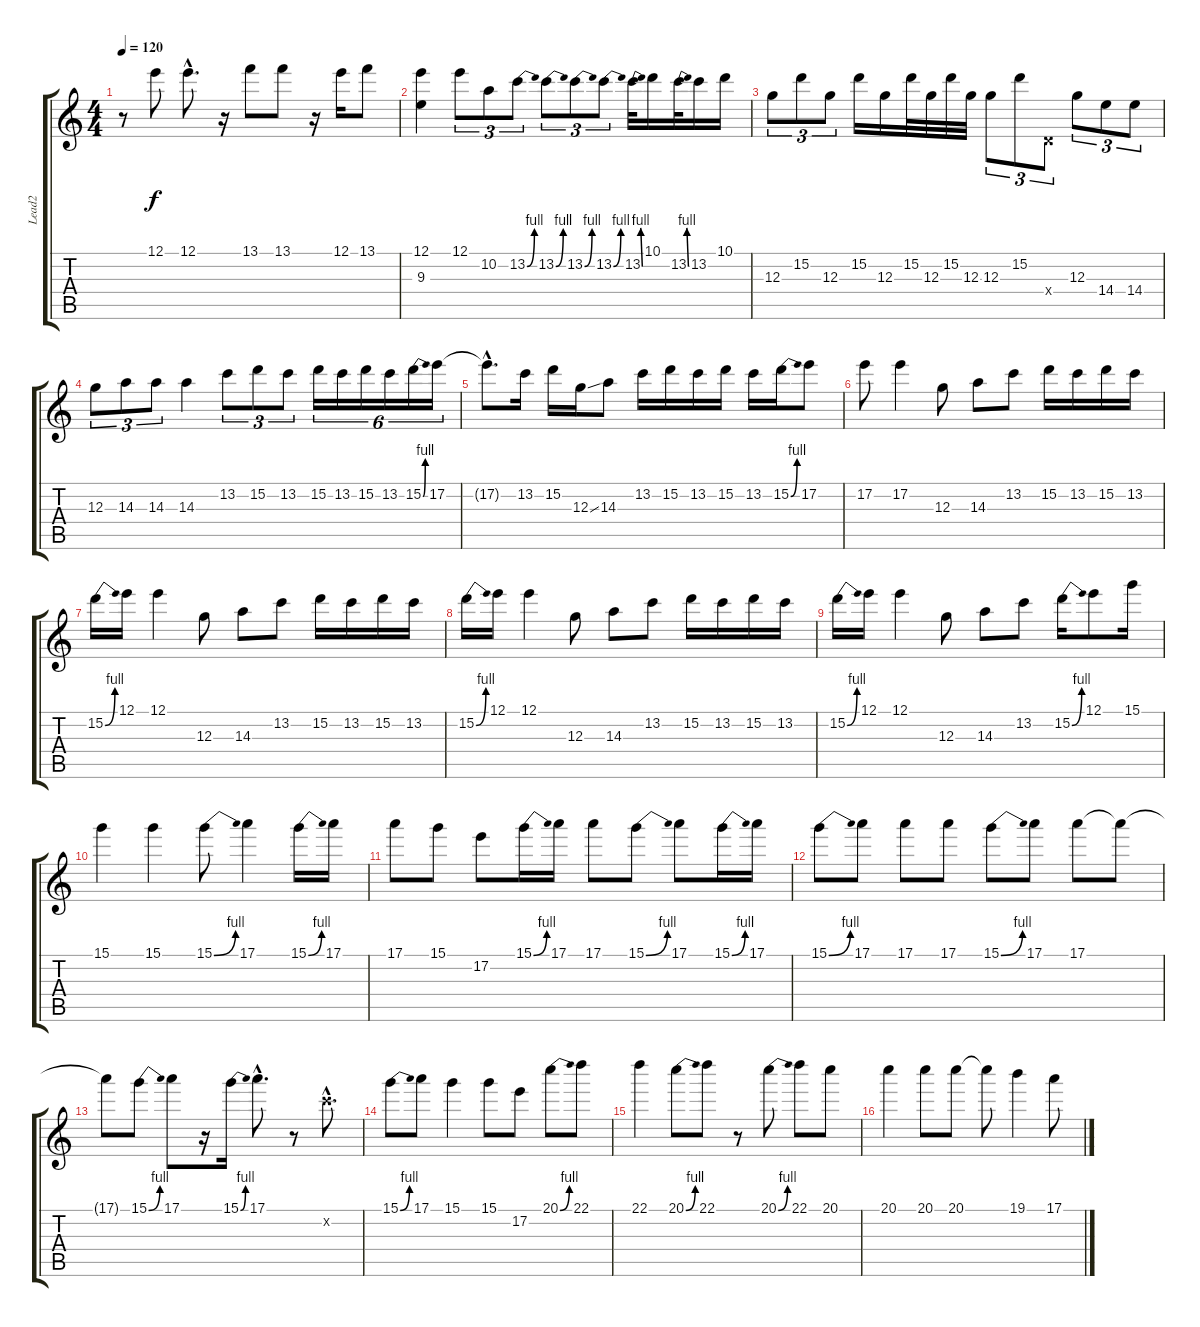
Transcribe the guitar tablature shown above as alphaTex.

\track ("Lead2" "Lead2") {instrument distortionguitar}
\staff {score tabs}
\tuning (E4 B3 G3 D3 A2 E2) {hide}
\ts (4 4)
\tempo 120
\clef g2
\ks c
r.8{dy f} 12.1.8 12.1{hac}.8{d} r.16 13.1.8 13.1.8 r.16 12.1.16 13.1.8 |
(12.1 9.3).4 12.1.8{tu (3 2)} 10.2.8{tu (3 2)} 13.2{be (bend 0 0 60 4)}.8{tu (3 2)} 13.2{be (bend 0 0 60 4)}.8{tu (3 2)} 13.2{be (bend 0 0 60 4)}.8{tu (3 2)} 13.2{be (bend 0 0 60 4)}.8{tu (3 2)} 13.2{be (bend 0 0 60 4)}.32 10.1.16 13.2{be (bend 0 0 60 4)}.32 13.2.16 10.1.16 |
12.3.8{tu (3 2)} 15.2.8{tu (3 2)} 12.3.8{tu (3 2)} 15.2.16 12.3.16 15.2.32 12.3.32 15.2.32 12.3.32 12.3.8{tu (3 2)} 15.2.8{tu (3 2)} 0.4{x}.8{tu (3 2)} 12.3.8{tu (3 2)} 14.4.8{tu (3 2)} 14.4.8{tu (3 2)} |
12.3.8{tu (3 2)} 14.3.8{tu (3 2)} 14.3.8{tu (3 2)} 14.3.4 13.2.8{tu (3 2)} 15.2.8{tu (3 2)} 13.2.8{tu (3 2)} 15.2.16{tu (6 4)} 13.2.16{tu (6 4)} 15.2.16{tu (6 4)} 13.2.16{tu (6 4)} 15.2{be (bend 0 0 60 4)}.16{tu (6 4)} 17.2.16{tu (6 4)} |
17.2{hac t}.8{d} 13.2.16 15.2.16 12.3{ss}.16 14.3.8 13.2.16 15.2.16 13.2.16 15.2.16 13.2.16 15.2{be (bend 0 0 60 4)}.16 17.2.8 |
17.2.8 17.2.4 12.3.8 14.3.8 13.2.8 15.2.16 13.2.16 15.2.16 13.2.16 |
15.2{be (bend 0 0 60 4)}.16 12.1.16 12.1.4 12.3.8 14.3.8 13.2.8 15.2.16 13.2.16 15.2.16 13.2.16 |
15.2{be (bend 0 0 60 4)}.16 12.1.16 12.1.4 12.3.8 14.3.8 13.2.8 15.2.16 13.2.16 15.2.16 13.2.16 |
15.2{be (bend 0 0 60 4)}.16 12.1.16 12.1.4 12.3.8 14.3.8 13.2.8 15.2{be (bend 0 0 60 4)}.16 12.1.8 15.1.16 |
15.1.4 15.1.4 15.1{be (bend 0 0 60 4)}.8 17.1.4 15.1{be (bend 0 0 60 4)}.16 17.1.16 |
17.1.8 15.1.8 17.2.8 15.1{be (bend 0 0 60 4)}.16 17.1.16 17.1.8 15.1{be (bend 0 0 60 4)}.8 17.1.8 15.1{be (bend 0 0 60 4)}.16 17.1.16 |
15.1{be (bend 0 0 60 4)}.8 17.1.8 17.1.8 17.1.8 15.1{be (bend 0 0 60 4)}.8 17.1.8 17.1.8 17.1{t}.8 |
17.1{t}.8 15.1{be (bend 0 0 60 4)}.8 17.1.8 r.16 15.1{be (bend 0 0 60 4)}.16 17.1{hac}.8{d} r.8 13.2{hac x}.8{d} |
15.1{be (bend 0 0 60 4)}.8 17.1.8 15.1.4 15.1.8 17.2.8 20.1{be (bend 0 0 60 4)}.8 22.1.8 |
22.1.4 20.1{be (bend 0 0 60 4)}.8 22.1.8 r.8 20.1{be (bend 0 0 60 4)}.8 22.1.8 20.1.8 |
20.1.4 20.1.8 20.1.8 20.1{t}.8 19.1.4 17.1.8
